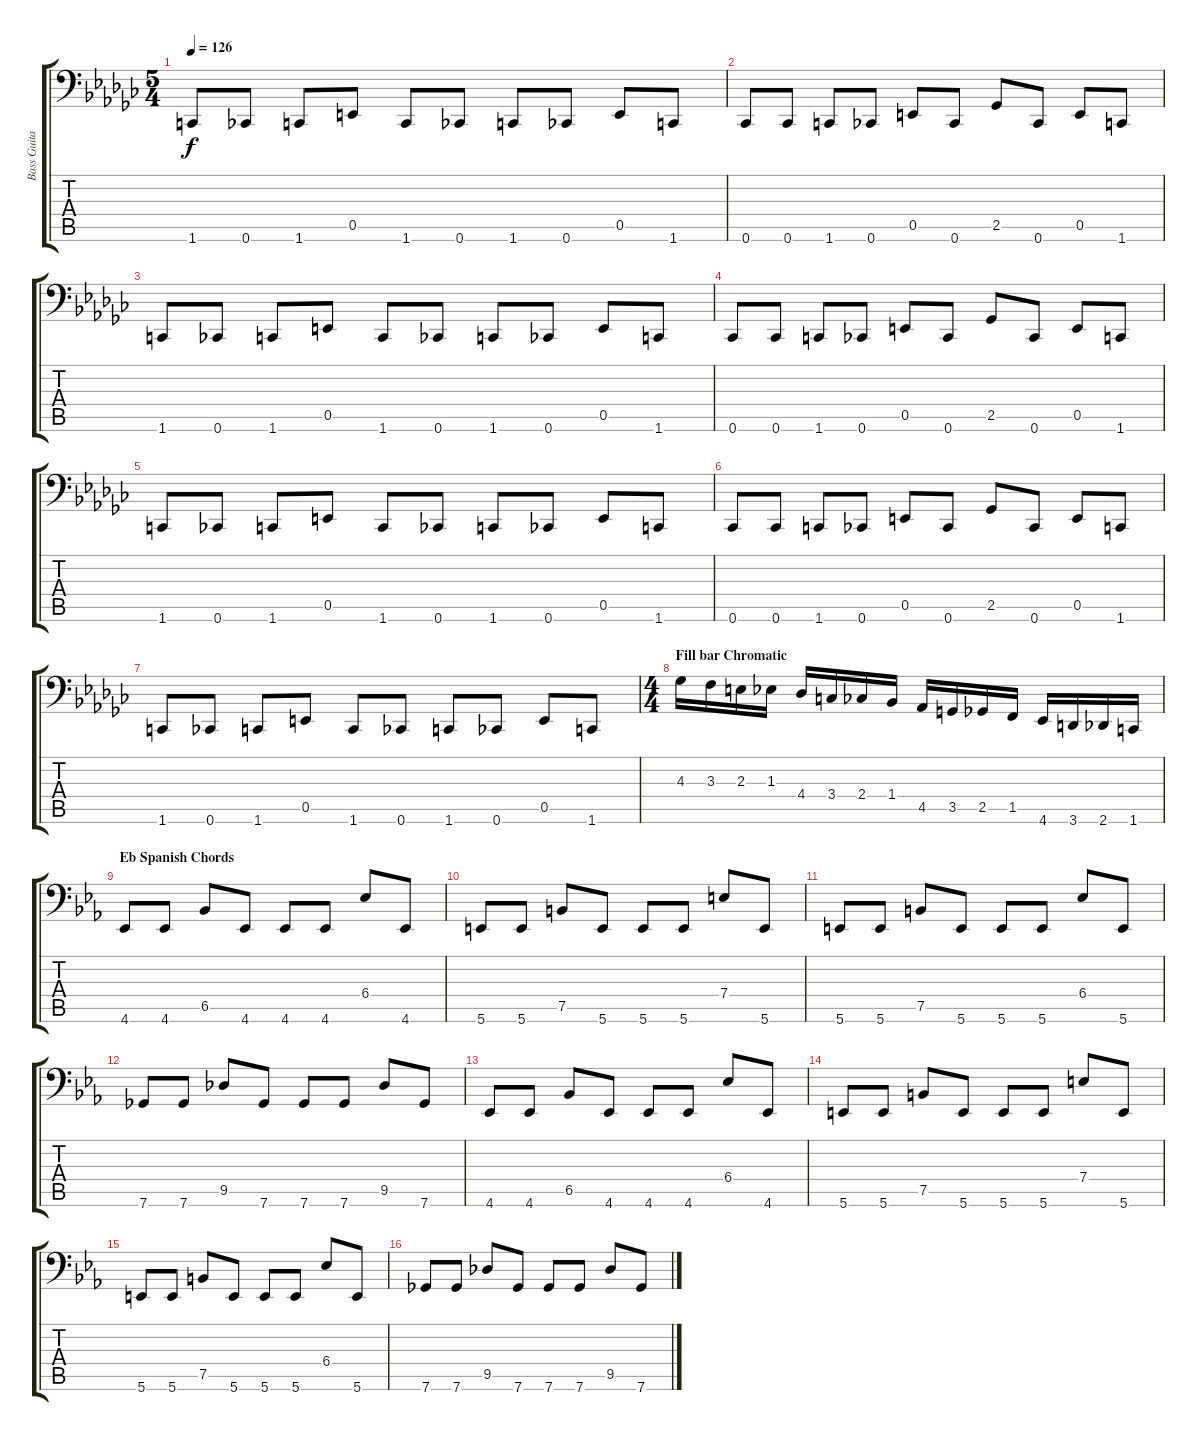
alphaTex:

\track ("Bass Guitar" "Bass Guita") {instrument electricbassfinger}
\staff {score tabs}
\tuning (C3 G2 D2 A1 E1 B0) {hide}
\ts (5 4)
\tempo 126
\clef f4
\ks ebminor
1.6.8{dy f} 0.6.8 1.6.8 0.5.8 1.6.8 0.6.8 1.6.8 0.6.8 0.5.8 1.6.8 |
0.6.8 0.6.8 1.6.8 0.6.8 0.5.8 0.6.8 2.5.8 0.6.8 0.5.8 1.6.8 |
1.6.8 0.6.8 1.6.8 0.5.8 1.6.8 0.6.8 1.6.8 0.6.8 0.5.8 1.6.8 |
0.6.8 0.6.8 1.6.8 0.6.8 0.5.8 0.6.8 2.5.8 0.6.8 0.5.8 1.6.8 |
1.6.8 0.6.8 1.6.8 0.5.8 1.6.8 0.6.8 1.6.8 0.6.8 0.5.8 1.6.8 |
0.6.8 0.6.8 1.6.8 0.6.8 0.5.8 0.6.8 2.5.8 0.6.8 0.5.8 1.6.8 |
1.6.8 0.6.8 1.6.8 0.5.8 1.6.8 0.6.8 1.6.8 0.6.8 0.5.8 1.6.8 |
\ts (4 4)
\section ("" "Fill bar Chromatic")
4.3.16 3.3.16 2.3.16 1.3.16 4.4.16 3.4.16 2.4.16 1.4.16 4.5.16 3.5.16 2.5.16 1.5.16 4.6.16 3.6.16 2.6.16 1.6.16 |
\section ("" "Eb Spanish Chords")
\ks eb
4.6.8 4.6.8 6.5.8 4.6.8 4.6.8 4.6.8 6.4.8 4.6.8 |
5.6.8 5.6.8 7.5.8 5.6.8 5.6.8 5.6.8 7.4.8 5.6.8 |
5.6.8 5.6.8 7.5.8 5.6.8 5.6.8 5.6.8 6.4.8 5.6.8 |
7.6.8 7.6.8 9.5.8 7.6.8 7.6.8 7.6.8 9.5.8 7.6.8 |
4.6.8 4.6.8 6.5.8 4.6.8 4.6.8 4.6.8 6.4.8 4.6.8 |
5.6.8 5.6.8 7.5.8 5.6.8 5.6.8 5.6.8 7.4.8 5.6.8 |
5.6.8 5.6.8 7.5.8 5.6.8 5.6.8 5.6.8 6.4.8 5.6.8 |
7.6.8 7.6.8 9.5.8 7.6.8 7.6.8 7.6.8 9.5.8 7.6.8
